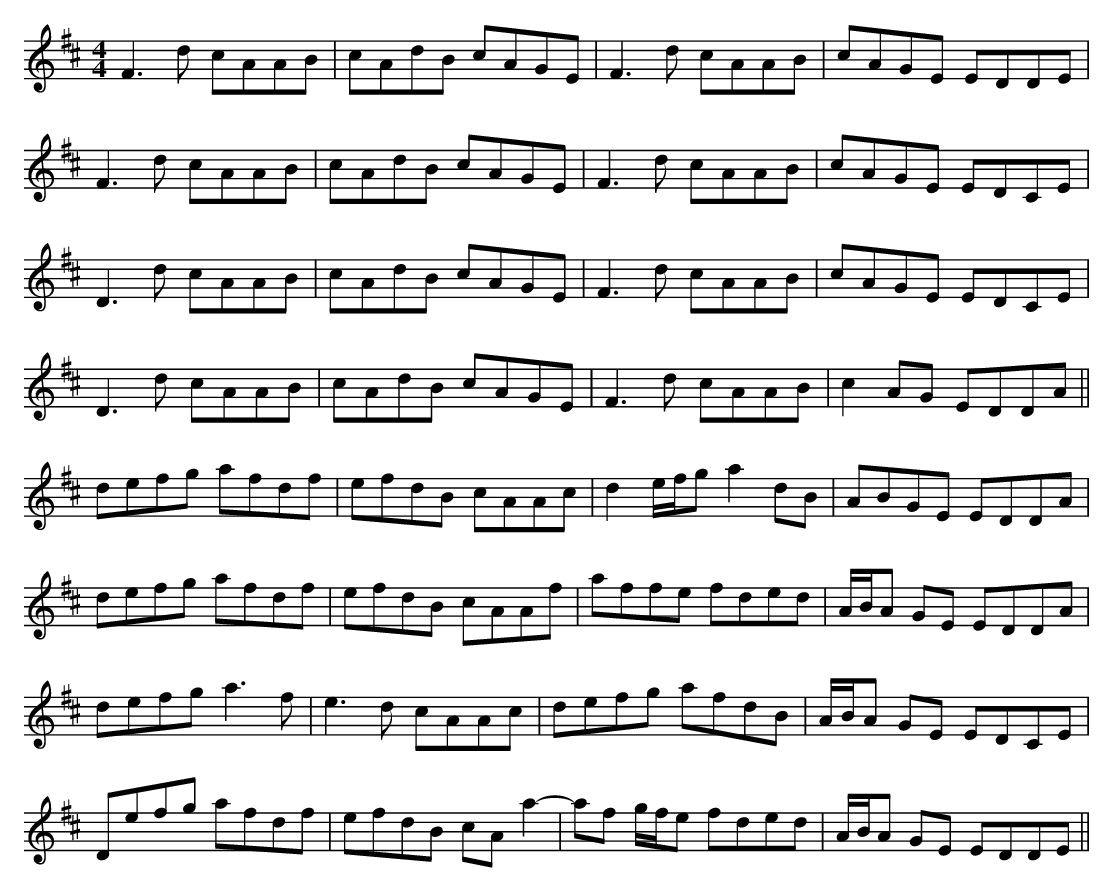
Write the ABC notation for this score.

X:1
M:4/4
K:D
F3 d cAAB|cAdB cAGE|F3 d cAAB|cAGE EDDE|
F3 d cAAB|cAdB cAGE|F3 d cAAB|cAGE EDCE|
D3 d cAAB|cAdB cAGE|F3 d cAAB|cAGE EDCE|
D3 d cAAB|cAdB cAGE|F3 d cAAB|c2 AG EDDA||
defg afdf|efdB cAAc|d2 e/f/g a2 dB|ABGE EDDA|
defg afdf|efdB cAAf|affe fded|A/B/A GE EDDA|
defg a3 f|e3 d cAAc|defg afdB|A/B/A GE EDCE|
Defg afdf|efdB cA a2-|af g/f/e fded|A/B/A GE EDDE||
